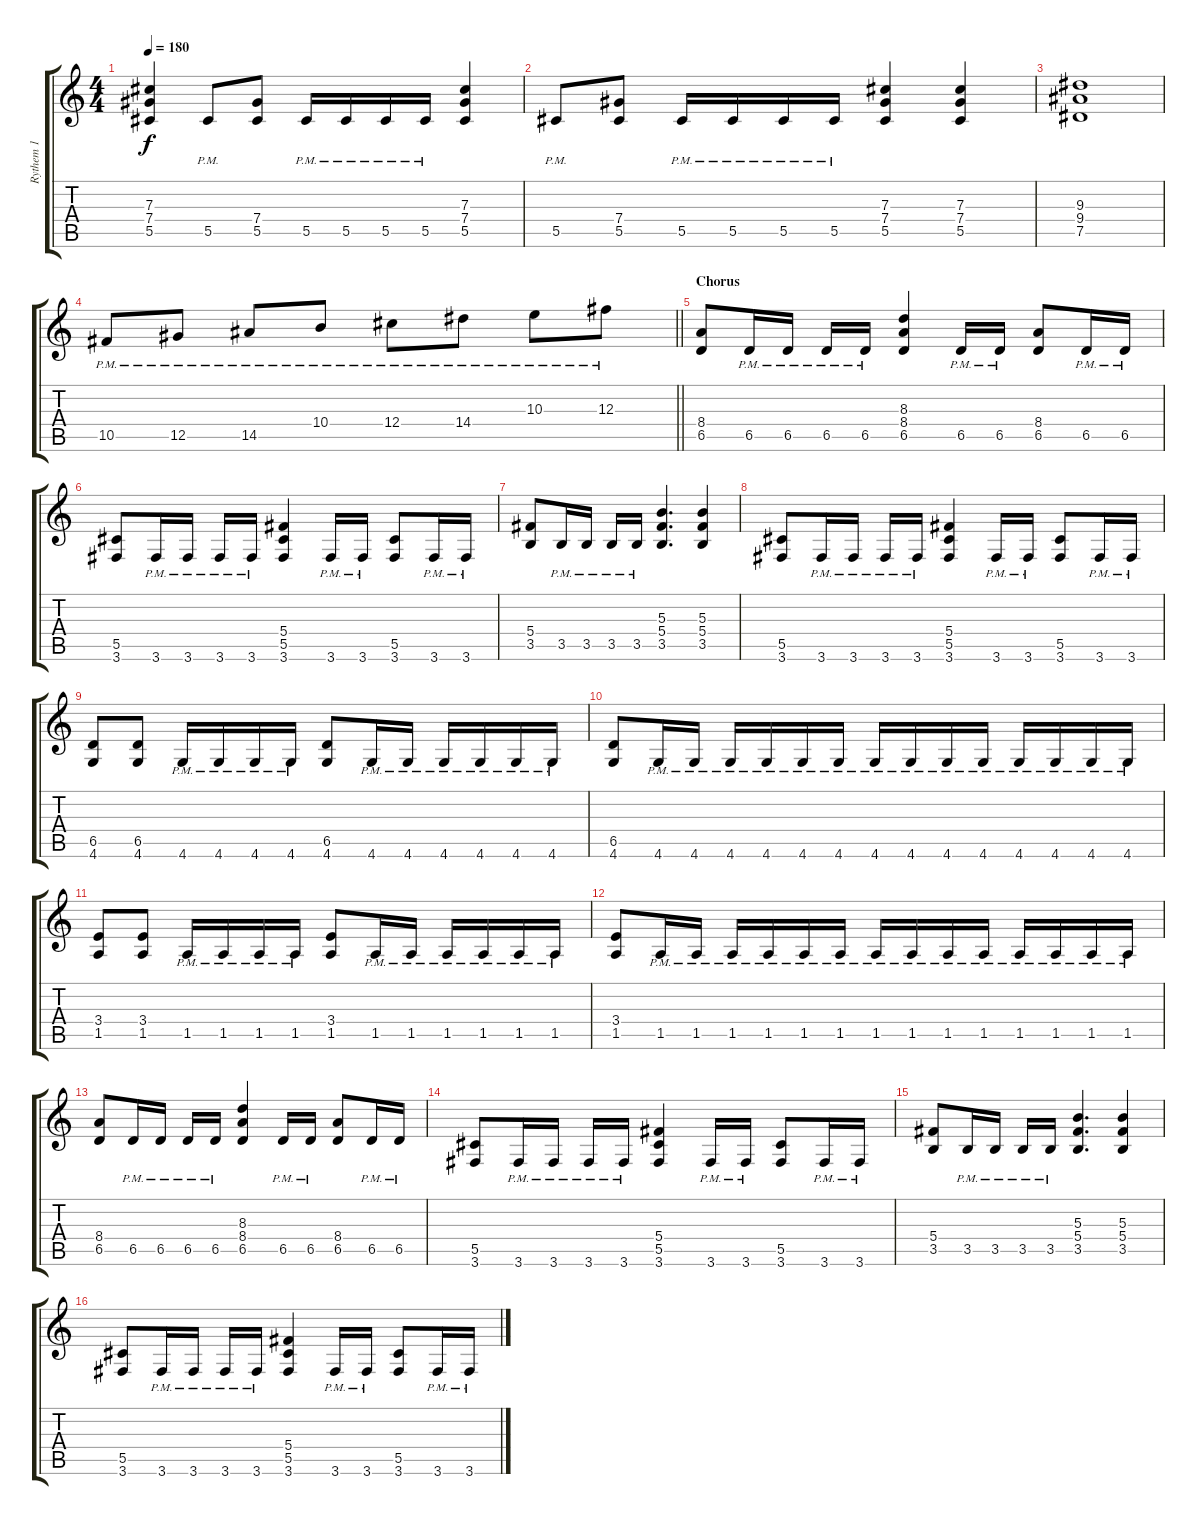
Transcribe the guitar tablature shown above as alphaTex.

\track ("Rythem 1" "Rythem 1") {instrument overdrivenguitar}
\staff {score tabs}
\tuning (Eb4 Bb3 Gb3 Db3 Ab2 Eb2) {hide}
\ts (4 4)
\tempo 180
\clef g2
\ks c
(7.3 7.4 5.5).4{dy f} 5.5{pm}.8 (7.4 5.5).8 5.5{pm}.16 5.5{pm}.16 5.5{pm}.16 5.5{pm}.16 (7.3 7.4 5.5).4 |
5.5{pm}.8 (7.4 5.5).8 5.5{pm}.16 5.5{pm}.16 5.5{pm}.16 5.5{pm}.16 (7.3 7.4 5.5).4 (7.3 7.4 5.5).4 |
(9.3 9.4 7.5).1 |
\barLineRight lightlight
10.5{pm}.8 12.5{pm}.8 14.5{pm}.8 10.4{pm}.8 12.4{pm}.8 14.4{pm}.8 10.3{pm}.8 12.3{pm}.8 |
\section ("" "Chorus")
(8.4 6.5).8 6.5{pm}.16 6.5{pm}.16 6.5{pm}.16 6.5{pm}.16 (8.3 8.4 6.5).4 6.5{pm}.16 6.5{pm}.16 (8.4 6.5).8 6.5{pm}.16 6.5{pm}.16 |
(5.5 3.6).8 3.6{pm}.16 3.6{pm}.16 3.6{pm}.16 3.6{pm}.16 (5.4 5.5 3.6).4 3.6{pm}.16 3.6{pm}.16 (5.5 3.6).8 3.6{pm}.16 3.6{pm}.16 |
(5.4 3.5).8 3.5{pm}.16 3.5{pm}.16 3.5{pm}.16 3.5{pm}.16 (5.3 5.4 3.5).4{d} (5.3 5.4 3.5).4 |
(5.5 3.6).8 3.6{pm}.16 3.6{pm}.16 3.6{pm}.16 3.6{pm}.16 (5.4 5.5 3.6).4 3.6{pm}.16 3.6{pm}.16 (5.5 3.6).8 3.6{pm}.16 3.6{pm}.16 |
(6.5 4.6).8 (6.5 4.6).8 4.6{pm}.16 4.6{pm}.16 4.6{pm}.16 4.6{pm}.16 (6.5 4.6).8 4.6{pm}.16 4.6{pm}.16 4.6{pm}.16 4.6{pm}.16 4.6{pm}.16 4.6{pm}.16 |
(6.5 4.6).8 4.6{pm}.16 4.6{pm}.16 4.6{pm}.16 4.6{pm}.16 4.6{pm}.16 4.6{pm}.16 4.6{pm}.16 4.6{pm}.16 4.6{pm}.16 4.6{pm}.16 4.6{pm}.16 4.6{pm}.16 4.6{pm}.16 4.6{pm}.16 |
(3.4 1.5).8 (3.4 1.5).8 1.5{pm}.16 1.5{pm}.16 1.5{pm}.16 1.5{pm}.16 (3.4 1.5).8 1.5{pm}.16 1.5{pm}.16 1.5{pm}.16 1.5{pm}.16 1.5{pm}.16 1.5{pm}.16 |
(3.4 1.5).8 1.5{pm}.16 1.5{pm}.16 1.5{pm}.16 1.5{pm}.16 1.5{pm}.16 1.5{pm}.16 1.5{pm}.16 1.5{pm}.16 1.5{pm}.16 1.5{pm}.16 1.5{pm}.16 1.5{pm}.16 1.5{pm}.16 1.5{pm}.16 |
(8.4 6.5).8 6.5{pm}.16 6.5{pm}.16 6.5{pm}.16 6.5{pm}.16 (8.3 8.4 6.5).4 6.5{pm}.16 6.5{pm}.16 (8.4 6.5).8 6.5{pm}.16 6.5{pm}.16 |
(5.5 3.6).8 3.6{pm}.16 3.6{pm}.16 3.6{pm}.16 3.6{pm}.16 (5.4 5.5 3.6).4 3.6{pm}.16 3.6{pm}.16 (5.5 3.6).8 3.6{pm}.16 3.6{pm}.16 |
(5.4 3.5).8 3.5{pm}.16 3.5{pm}.16 3.5{pm}.16 3.5{pm}.16 (5.3 5.4 3.5).4{d} (5.3 5.4 3.5).4 |
(5.5 3.6).8 3.6{pm}.16 3.6{pm}.16 3.6{pm}.16 3.6{pm}.16 (5.4 5.5 3.6).4 3.6{pm}.16 3.6{pm}.16 (5.5 3.6).8 3.6{pm}.16 3.6{pm}.16
